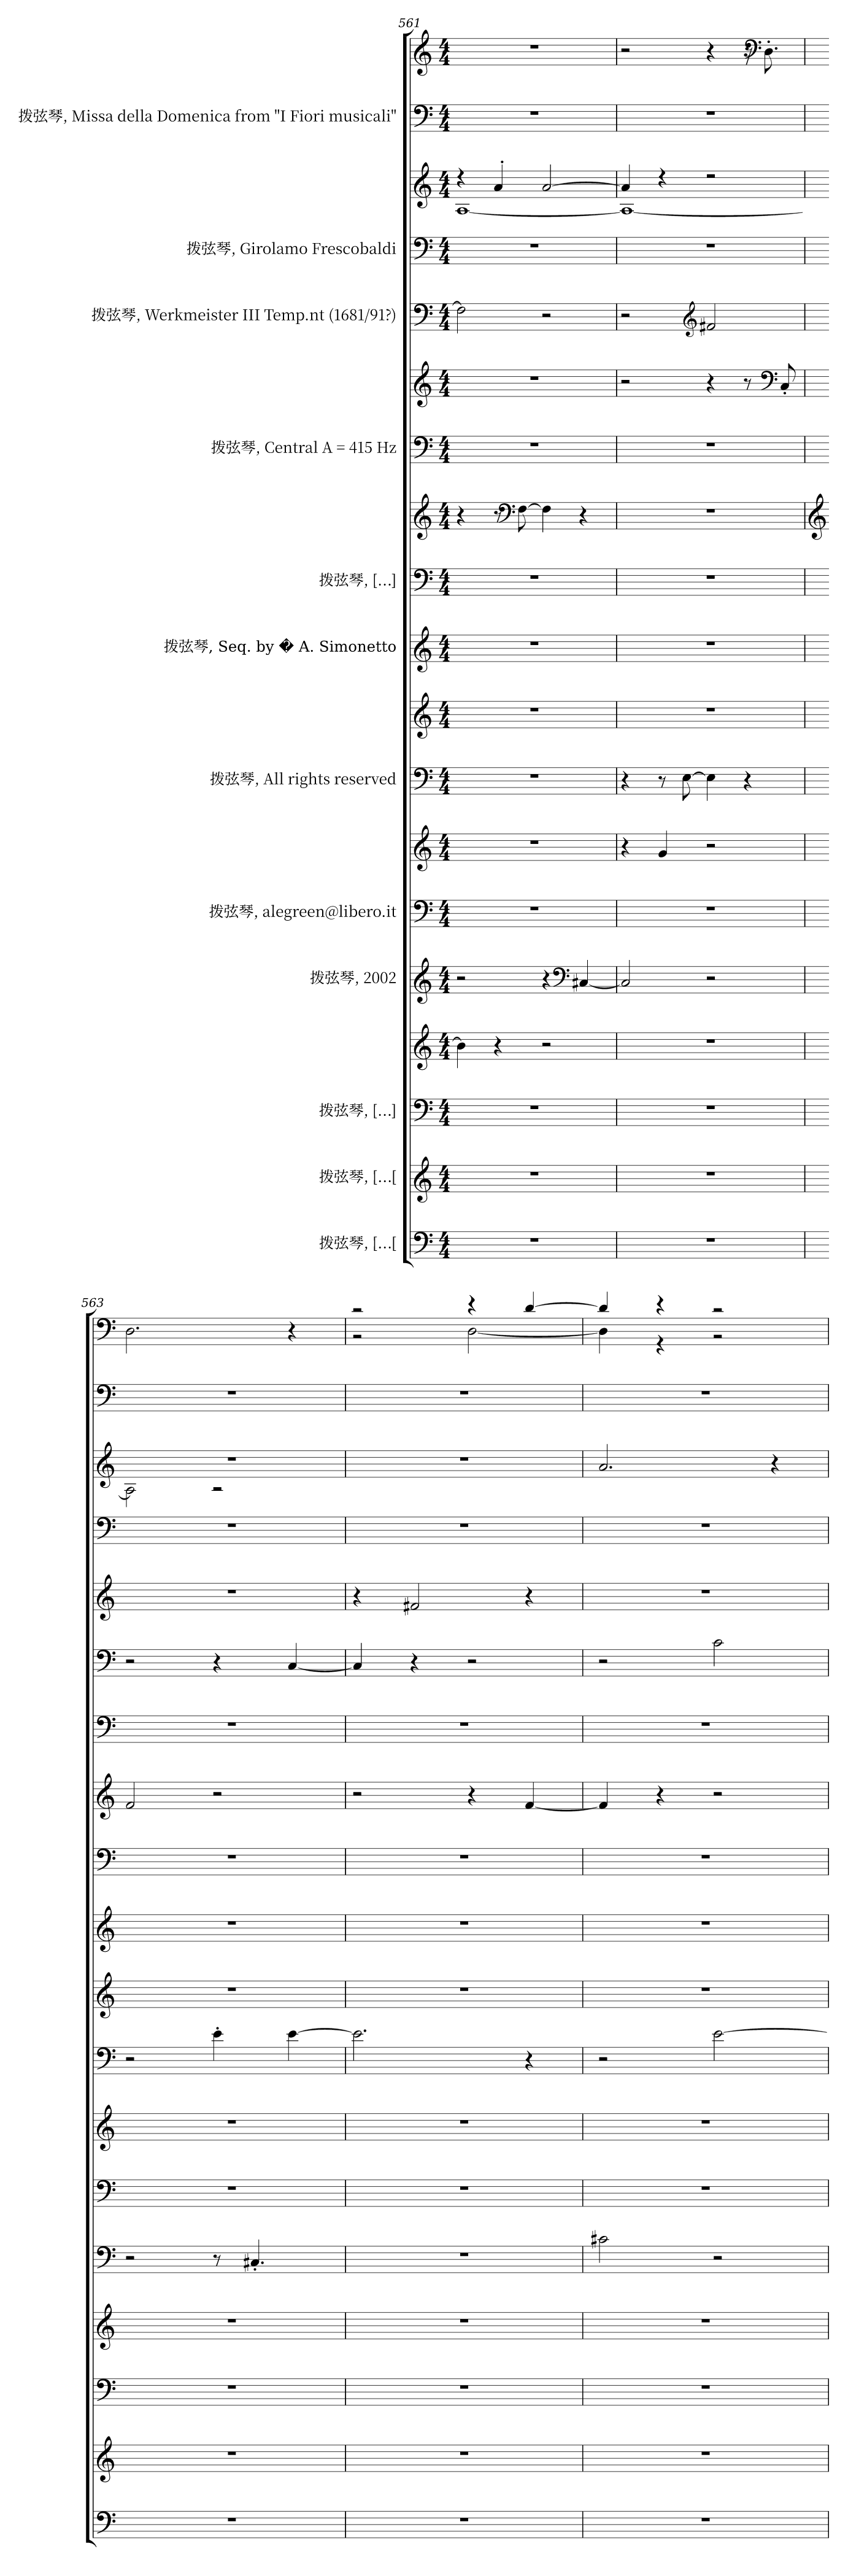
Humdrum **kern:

**kern	**kern	**kern	**kern	**kern	**kern	**kern	**kern	**kern	**kern	**kern	**kern	**kern	**kern	**kern	**kern	**kern	**kern	**kern
*part12	*part11	*part10	*part10	*part9	*part8	*part8	*part7	*part7	*part6	*part5	*part5	*part4	*part4	*part3	*part2	*part2	*part1	*part1
*staff19	*staff18	*staff17	*staff16	*staff15	*staff14	*staff13	*staff12	*staff11	*staff10	*staff9	*staff8	*staff7	*staff6	*staff5	*staff4	*staff3	*staff2	*staff1
*I"拨弦琴, [...[	*I"拨弦琴, [...[	*I"拨弦琴, [...]	*	*I"拨弦琴, 2002	*I"拨弦琴, alegreen@libero.it	*	*I"拨弦琴, All rights reserved	*	*I"拨弦琴, Seq. by � A. Simonetto	*I"拨弦琴, [...]	*	*I"拨弦琴, Central A = 415 Hz	*	*I"拨弦琴, Werkmeister III Temp.nt (1681/91?)	*I"拨弦琴, Girolamo Frescobaldi	*	*I"拨弦琴, Missa della Domenica from &quot;I Fiori musicali&quot;	*
*clefF4	*clefG2	*clefF4	*clefG2	*clefG2	*clefF4	*clefG2	*clefF4	*clefG2	*clefG2	*clefF4	*clefG2	*clefF4	*clefG2	*clefF4	*clefF4	*clefG2	*clefF4	*clefG2
*k[]	*k[]	*k[]	*k[]	*k[]	*k[]	*k[]	*k[]	*k[]	*k[]	*k[]	*k[]	*k[]	*k[]	*k[]	*k[]	*k[]	*k[]	*k[]
*M4/4	*M4/4	*M4/4	*M4/4	*M4/4	*M4/4	*M4/4	*M4/4	*M4/4	*M4/4	*M4/4	*M4/4	*M4/4	*M4/4	*M4/4	*M4/4	*M4/4	*M4/4	*M4/4
=561	=561	=561	=561	=561	=561	=561	=561	=561	=561	=561	=561	=561	=561	=561	=561	=561	=561	=561
*	*	*	*	*	*	*	*	*	*	*	*	*	*	*	*	*^	*	*
1r	1r	1r	4b\]	2r	1r	1r	1r	1r	1r	1r	4r	1r	1r	2F#\]	1r	4r	[1A	1r	1r
.	.	.	4r	.	.	.	.	.	.	.	8r	.	.	.	.	4a'/	.	.	.
*	*	*	*	*	*	*	*	*	*	*	*clefF4	*	*	*	*	*	*	*	*
.	.	.	.	.	.	.	.	.	.	.	[8F\	.	.	.	.	.	.	.	.
.	.	.	2r	4r	.	.	.	.	.	.	4F\]	.	.	2r	.	[2a/	.	.	.
*	*	*	*	*clefF4	*	*	*	*	*	*	*	*	*	*	*	*	*	*	*
.	.	.	.	[4C#X/	.	.	.	.	.	.	4r	.	.	.	.	.	.	.	.
=562	=562	=562	=562	=562	=562	=562	=562	=562	=562	=562	=562	=562	=562	=562	=562	=562	=562	=562	=562
1r	1r	1r	1r	2C#/]	1r	4r	4r	1r	1r	1r	1r	1r	2r	2r	1r	4a/]	1A_	1r	2r
.	.	.	.	.	.	4g/	8r	.	.	.	.	.	.	.	.	4r	.	.	.
.	.	.	.	.	.	.	[8E\	.	.	.	.	.	.	.	.	.	.	.	.
*	*	*	*	*	*	*	*	*	*	*	*	*	*	*clefG2	*	*	*	*	*
.	.	.	.	2r	.	2r	4E\]	.	.	.	.	.	4r	2f#X/	.	2r	.	.	4r
.	.	.	.	.	.	.	4r	.	.	.	.	.	8r	.	.	.	.	.	16r
*	*	*	*	*	*	*	*	*	*	*	*	*	*	*	*	*	*	*	*clefF4
.	.	.	.	.	.	.	.	.	.	.	.	.	.	.	.	.	.	.	8.D'\
*	*	*	*	*	*	*	*	*	*	*	*	*	*clefF4	*	*	*	*	*	*
.	.	.	.	.	.	.	.	.	.	.	.	.	8C'/	.	.	.	.	.	.
!!LO:PB:g=z
=563	=563	=563	=563	=563	=563	=563	=563	=563	=563	=563	=563	=563	=563	=563	=563	=563	=563	=563	=563
*	*	*	*	*	*	*	*	*	*	*	*clefG2	*	*	*	*	*	*	*	*
1r	1r	1r	1r	2r	1r	1r	2r	1r	1r	1r	2f/	1r	2r	1r	1r	1r	2A\]	1r	2.D\
.	.	.	.	8r	.	.	4e'\	.	.	.	2r	.	4r	.	.	.	2r	.	.
.	.	.	.	4.C#X'/	.	.	.	.	.	.	.	.	.	.	.	.	.	.	.
.	.	.	.	.	.	.	[4e\	.	.	.	.	.	[4C/	.	.	.	.	.	4r
*	*	*	*	*	*	*	*	*	*	*	*	*	*	*	*	*v	*v	*	*
=564	=564	=564	=564	=564	=564	=564	=564	=564	=564	=564	=564	=564	=564	=564	=564	=564	=564	=564
*	*	*	*	*	*	*	*	*	*	*	*	*	*	*	*	*	*	*^
1r	1r	1r	1r	1r	1r	1r	2.e\]	1r	1r	1r	2r	1r	4C/]	4r	1r	1r	1r	2r	2r
.	.	.	.	.	.	.	.	.	.	.	.	.	4r	2f#X/	.	.	.	.	.
.	.	.	.	.	.	.	.	.	.	.	4r	.	2r	.	.	.	.	4r	[2D\
.	.	.	.	.	.	.	4r	.	.	.	[4f/	.	.	4r	.	.	.	[4d/	.
=565	=565	=565	=565	=565	=565	=565	=565	=565	=565	=565	=565	=565	=565	=565	=565	=565	=565	=565	=565
1r	1r	1r	1r	2c#X\	1r	1r	2r	1r	1r	1r	4f/]	1r	2r	1r	1r	2.a/	1r	4d/]	4D\]
.	.	.	.	.	.	.	.	.	.	.	4r	.	.	.	.	.	.	4r	4r
.	.	.	.	2r	.	.	[2e\	.	.	.	2r	.	2c\	.	.	.	.	2r	2r
.	.	.	.	.	.	.	.	.	.	.	.	.	.	.	.	4r	.	.	.
*	*	*	*	*	*	*	*	*	*	*	*	*	*	*	*	*	*	*v	*v
=	=	=	=	=	=	=	=	=	=	=	=	=	=	=	=	=	=	=
*-	*-	*-	*-	*-	*-	*-	*-	*-	*-	*-	*-	*-	*-	*-	*-	*-	*-	*-
